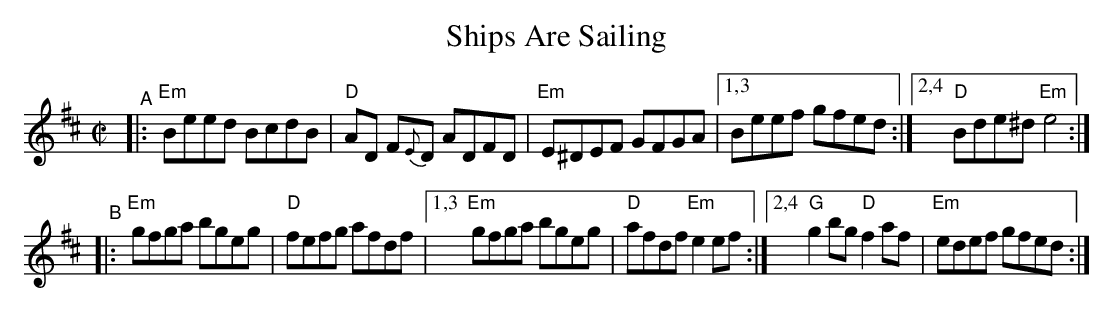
X:1
T: Ships Are Sailing
M: C|
L: 1/8
K: EDor
"^A"|:\
"Em"Beed BcdB | "D"AD F{E}D ADFD | "Em"E^DEF GFGA |[1,3 Beef gfed \
                                                 :|[2,4 "D"Bde^d "Em"e4 :|
"^B"|:\
"Em"gfga bgeg | "D"fefg afdf |[1,3 "Em"gfga bgeg | "D"afdf "Em"e2ef \
                            :|[2,4 "G"g2bg "D"f2af | "Em"edef gfed :|
